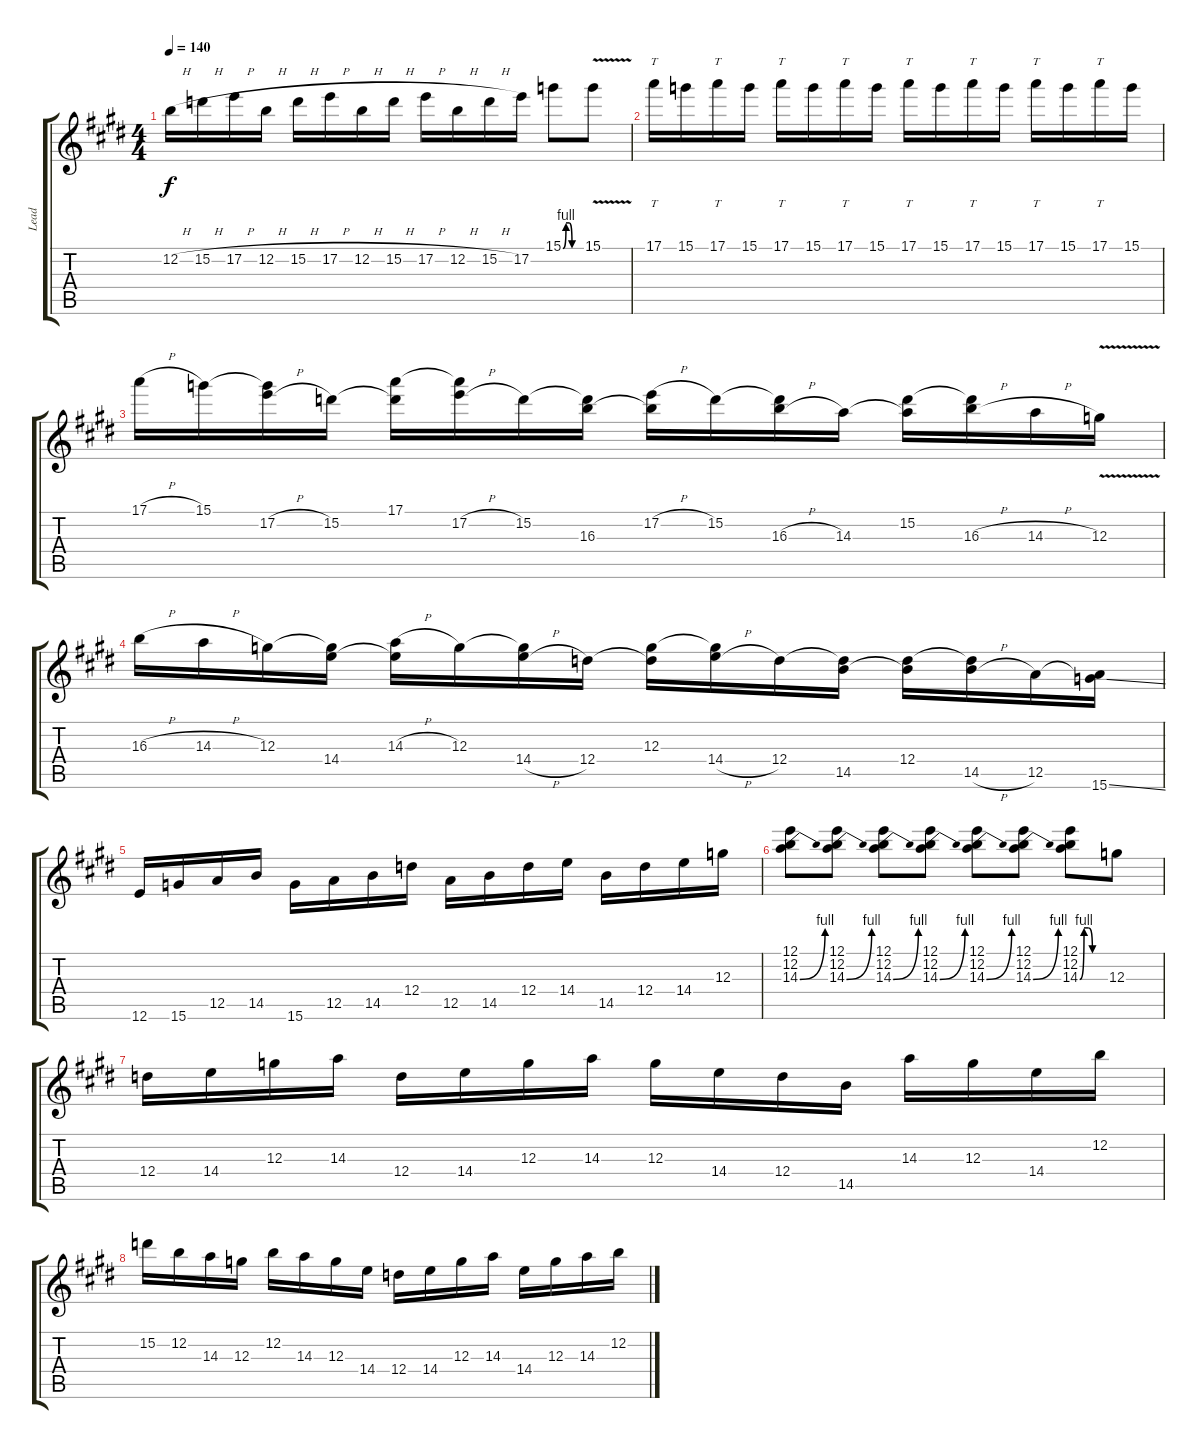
\track ("Lead" "Lead") {instrument distortionguitar}
\staff {score tabs}
\tuning (E4 B3 G3 D3 A2 E2) {hide}
\ts (4 4)
\tempo 140
\clef g2
\ks c#minor
12.2{h}.16{dy f} 15.2{h}.16 17.2{h}.16 12.2{h}.16 15.2{h}.16 17.2{h}.16 12.2{h}.16 15.2{h}.16 17.2{h}.16 12.2{h}.16 15.2{h}.16 17.2.16 15.1{be (custom 0 0 10 4 20 4 30 0 60 0)}.8 15.1{v}.8 |
17.1.16{tt} 15.1.16 17.1.16{tt} 15.1.16 17.1.16{tt} 15.1.16 17.1.16{tt} 15.1.16 17.1.16{tt} 15.1.16 17.1.16{tt} 15.1.16 17.1.16{tt} 15.1.16 17.1.16{tt} 15.1.16 |
17.1{h}.16 15.1.16 (15.1{t} 17.2{h}).16 15.2.16 (17.1 15.2{t}).16 (17.1{t} 17.2{h}).16 15.2.16 (15.2{t} 16.3).16 (17.2{h} 16.3{t}).16 15.2.16 (15.2{t} 16.3{h}).16 14.3.16 (15.2 14.3{t}).16 (15.2{t} 16.3{h}).16 14.3{h}.16 12.3{v}.16 |
16.3{h}.16 14.3{h}.16 12.3.16 (12.3{t} 14.4).16 (14.3{h} 14.4{t}).16 12.3.16 (12.3{t} 14.4{h}).16 12.4.16 (12.3 12.4{t}).16 (12.3{t} 14.4{h}).16 12.4.16 (12.4{t} 14.5).16 (12.4 14.5{t}).16 (12.4{t} 14.5{h}).16 12.5.16 (12.5{t} 15.6{ss}).16 |
12.6.16 15.6.16 12.5.16 14.5.16 15.6.16 12.5.16 14.5.16 12.4.16 12.5.16 14.5.16 12.4.16 14.4.16 14.5.16 12.4.16 14.4.16 12.3.16 |
(12.1 12.2 14.3{be (bend 0 0 60 4)}).8 (12.1 12.2 14.3{be (bend 0 0 60 4)}).8 (12.1 12.2 14.3{be (bend 0 0 60 4)}).8 (12.1 12.2 14.3{be (bend 0 0 60 4)}).8 (12.1 12.2 14.3{be (bend 0 0 60 4)}).8 (12.1 12.2 14.3{be (bend 0 0 60 4)}).8 (12.1 12.2 14.3{be (custom 0 0 10 4 20 4 30 0 60 0)}).8 12.3.8 |
12.4.16 14.4.16 12.3.16 14.3.16 12.4.16 14.4.16 12.3.16 14.3.16 12.3.16 14.4.16 12.4.16 14.5.16 14.3.16 12.3.16 14.4.16 12.2.16 |
15.2.16 12.2.16 14.3.16 12.3.16 12.2.16 14.3.16 12.3.16 14.4.16 12.4.16 14.4.16 12.3.16 14.3.16 14.4.16 12.3.16 14.3.16 12.2.16
